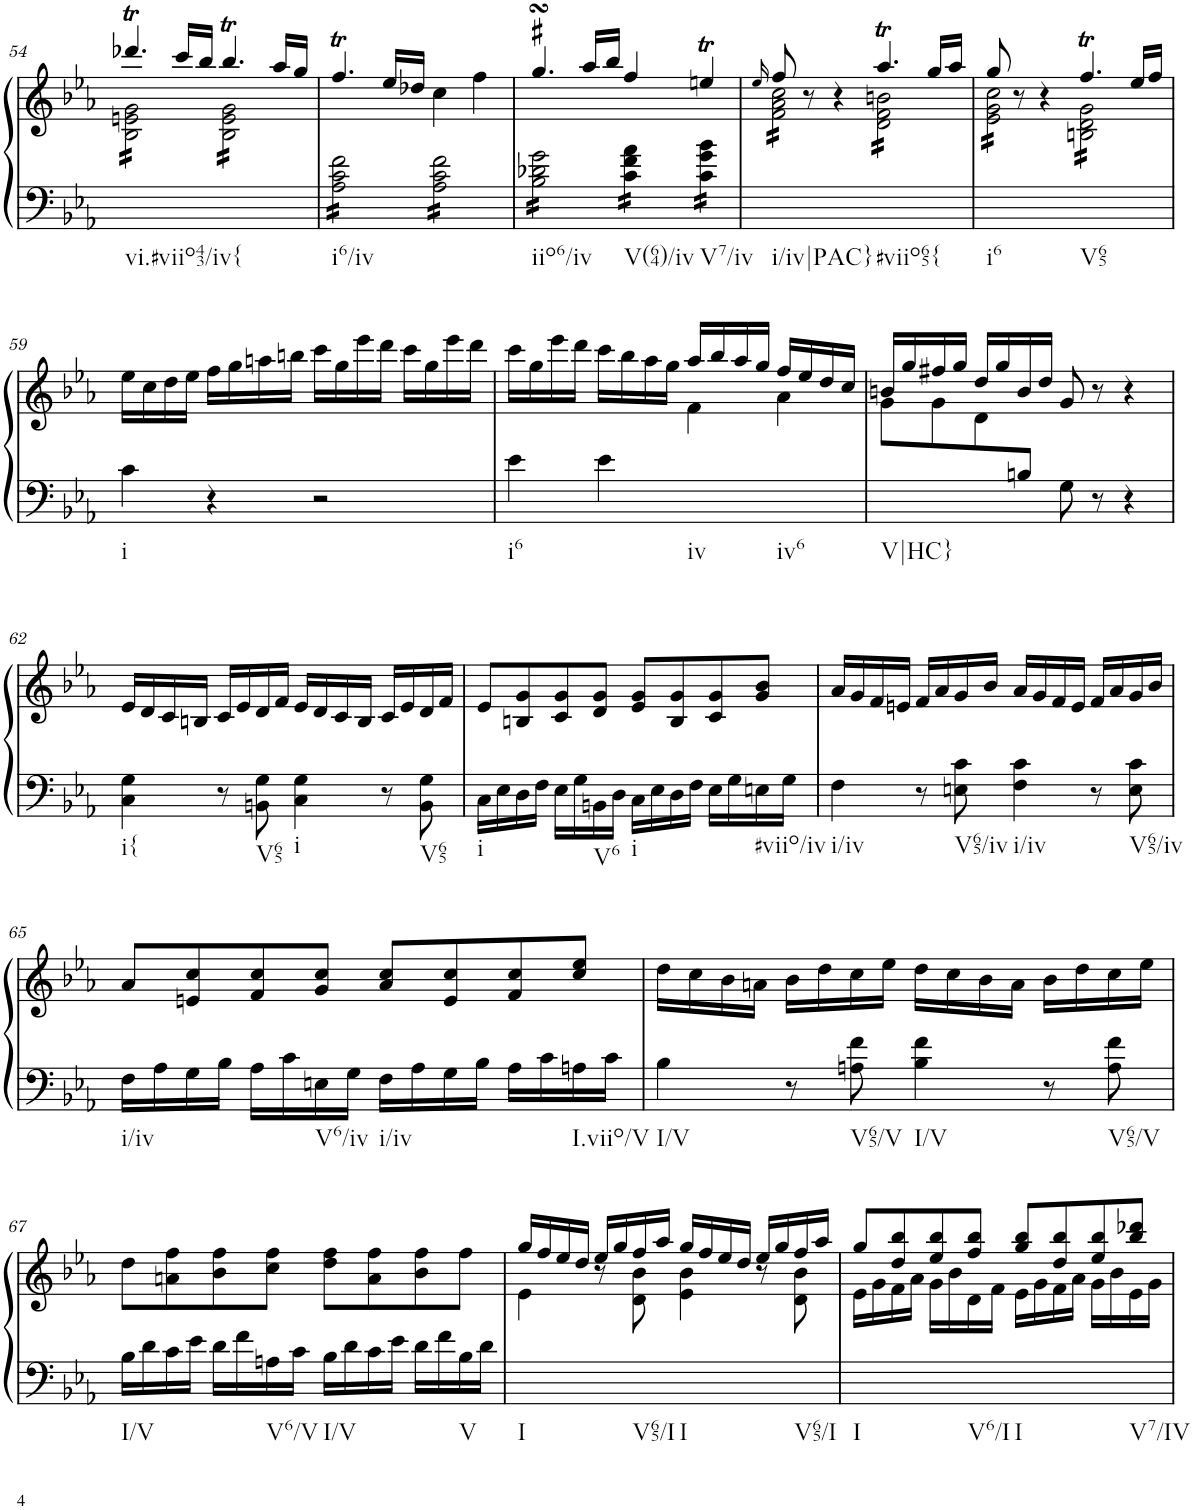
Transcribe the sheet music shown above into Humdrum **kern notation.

**kern	**kern
*part1	*part1
*staff2	*staff1
*I"Piano	*
*I'Pno.	*
!!LO:PB:g=z
*clefF4	*clefG2
*k[b-e-a-]	*k[b-e-a-]
*M4/4	*M4/4
*met(c)	*met(c)
=54	=54
*	*^
!LO:TX:b:t=vi.#viio43/iv{	!	!
*	*tremolo	*
1ryy	4.ddd-XT/	16B-\ 16en\ 16g\LL
.	.	16B-\ 16en\ 16g\
.	.	16B-\ 16en\ 16g\
.	.	16B-\ 16en\ 16g\
.	.	16B-\ 16en\ 16g\
.	.	16B-\ 16en\ 16g\
.	16ccc/LL	16B-\ 16en\ 16g\
.	16bb-/JJ	16B-\ 16en\ 16g\JJ
.	4.bb-T/	16B-\ 16e\ 16g\LL
.	.	16B-\ 16e\ 16g\
.	.	16B-\ 16e\ 16g\
.	.	16B-\ 16e\ 16g\
.	.	16B-\ 16e\ 16g\
.	.	16B-\ 16e\ 16g\
.	16aa-/LL	16B-\ 16e\ 16g\
.	16gg/JJ	16B-\ 16e\ 16g\JJ
*	*Xtremolo	*
*	*v	*v
=55	=55
!LO:TX:b:t=i6/iv	!
*tremolo	*
16A-\ 16c\ 16f\LL	4.ffT/
16A-\ 16c\ 16f\	.
16A-\ 16c\ 16f\	.
16A-\ 16c\ 16f\	.
16A-\ 16c\ 16f\	.
16A-\ 16c\ 16f\	.
16A-\ 16c\ 16f\	16ee-/LL
16A-\ 16c\ 16f\JJ	16dd-X/JJ
16A-\ 16c\ 16f\LL	4cc\
16A-\ 16c\ 16f\	.
16A-\ 16c\ 16f\	.
16A-\ 16c\ 16f\	.
16A-\ 16c\ 16f\	4ff\
16A-\ 16c\ 16f\	.
16A-\ 16c\ 16f\	.
16A-\ 16c\ 16f\JJ	.
=56	=56
!LO:TX:b:t=iio6/iv	!
16B-\ 16d-X\ 16g\LL	4.ggsSsS/
16B-\ 16d-X\ 16g\	.
16B-\ 16d-X\ 16g\	.
16B-\ 16d-X\ 16g\	.
16B-\ 16d-X\ 16g\	.
16B-\ 16d-X\ 16g\	.
16B-\ 16d-X\ 16g\	16aa-/LL
16B-\ 16d-X\ 16g\JJ	16bb-/JJ
!LO:TX:b:t=V(64)/iv	!
16c\ 16f\ 16a-\LL	4ff/
16c\ 16f\ 16a-\	.
16c\ 16f\ 16a-\	.
16c\ 16f\ 16a-\JJ	.
!LO:TX:b:t=V7/iv	!
16c\ 16g\ 16b-\LL	4eent/
16c\ 16g\ 16b-\	.
16c\ 16g\ 16b-\	.
16c\ 16g\ 16b-\JJ	.
*Xtremolo	*
=57	=57
.	16qee-/
*	*^
!LO:TX:b:t=i/iv|PAC}	!	!
*	*tremolo	*
2ryy	8ff/	16f\ 16a-\ 16cc\LL
.	.	16f\ 16a-\ 16cc\
.	8r	16f\ 16a-\ 16cc\
.	.	16f\ 16a-\ 16cc\
.	4r	16f\ 16a-\ 16cc\
.	.	16f\ 16a-\ 16cc\
.	.	16f\ 16a-\ 16cc\
.	.	16f\ 16a-\ 16cc\JJ
!LO:TX:b:t=#viio65{	!	!
2ryy	4.aa-T/	16d\ 16f\ 16bn\LL
.	.	16d\ 16f\ 16bn\
.	.	16d\ 16f\ 16bn\
.	.	16d\ 16f\ 16bn\
.	.	16d\ 16f\ 16bn\
.	.	16d\ 16f\ 16bn\
.	16gg/LL	16d\ 16f\ 16bn\
.	16aa-/JJ	16d\ 16f\ 16bn\JJ
=58	=58	=58
!LO:TX:b:t=i6	!	!
2ryy	8gg/	16e-\ 16g\ 16cc\LL
.	.	16e-\ 16g\ 16cc\
.	8r	16e-\ 16g\ 16cc\
.	.	16e-\ 16g\ 16cc\
.	4r	16e-\ 16g\ 16cc\
.	.	16e-\ 16g\ 16cc\
.	.	16e-\ 16g\ 16cc\
.	.	16e-\ 16g\ 16cc\JJ
!LO:TX:b:t=V65	!	!
2ryy	4.ffT/	16Bn\ 16d\ 16g\LL
.	.	16Bn\ 16d\ 16g\
.	.	16Bn\ 16d\ 16g\
.	.	16Bn\ 16d\ 16g\
.	.	16Bn\ 16d\ 16g\
.	.	16Bn\ 16d\ 16g\
.	16ee-/LL	16Bn\ 16d\ 16g\
.	16ff/JJ	16Bn\ 16d\ 16g\JJ
*	*Xtremolo	*
*	*v	*v
!!LO:LB:g=z
=59	=59
!LO:TX:b:t=i	!
4c\	16ee-\LL
.	16cc\
.	16dd\
.	16ee-\JJ
4r	16ff\LL
.	16gg\
.	16aan\
.	16bbn\JJ
2r	16ccc\LL
.	16gg\
.	16eee-\
.	16ddd\JJ
.	16ccc\LL
.	16gg\
.	16eee-\
.	16ddd\JJ
=60	=60
*	*^
!LO:TX:b:t=i6	!	!
4e-\	16ccc\LL	2ryy
.	16gg\	.
.	16eee-\	.
.	16ddd\JJ	.
4e-\	16ccc\LL	.
.	16bb-\	.
.	16aa-\	.
.	16gg\JJ	.
!LO:TX:b:t=iv	!	!
4ryy	16aa-/LL	4f\
.	16bb-/	.
.	16aa-/	.
.	16gg/JJ	.
!LO:TX:b:t=iv6	!	!
4ryy	16ff/LL	4a-\
.	16ee-/	.
.	16dd/	.
.	16cc/JJ	.
=61	=61	=61
!LO:TX:b:t=V|HC}	!	!
4.ryy	16bn/LL	8g\L
.	16gg/	.
.	16ff#X/	8g\
.	16gg/JJ	.
.	16dd/LL	8d\
.	16gg/	.
8Bn/J	16b/	2ryy
.	16dd/JJ	.
8G\	8g/	.
8r	8r	.
4r	4r	.
.	.	8ryy
!!LO:LB:g=z
=62	=62	=62
!LO:TX:b:t=i{	!	!
*	*v	*v
4C\ 4G\	16e-/LL
.	16d/
.	16c/
.	16Bn/JJ
8r	16c/LL
.	16e-/
!LO:TX:b:t=V65	!
8BBn\ 8G\	16d/
.	16f/JJ
!LO:TX:b:t=i	!
4C\ 4G\	16e-/LL
.	16d/
.	16c/
.	16B/JJ
8r	16c/LL
.	16e-/
!LO:TX:b:t=V65	!
8BB\ 8G\	16d/
.	16f/JJ
=63	=63
!LO:TX:b:t=i	!
16C\LL	8e-/L
16E-\	.
16D\	8Bn/ 8g/
16F\JJ	.
16E-\LL	8c/ 8g/
16G\	.
!LO:TX:b:t=V6	!
16BBn\	8d/ 8g/J
16D\JJ	.
!LO:TX:b:t=i	!
16C\LL	8e-/ 8g/L
16E-\	.
16D\	8B/ 8g/
16F\JJ	.
16E-\LL	8c/ 8g/
16G\	.
!LO:TX:b:t=#viio/iv	!
16En\	8g/ 8b-/J
16G\JJ	.
=64	=64
!LO:TX:b:t=i/iv	!
4F\	16a-/LL
.	16g/
.	16f/
.	16en/JJ
8r	16f/LL
.	16a-/
!LO:TX:b:t=V65/iv	!
8En\ 8c\	16g/
.	16b-/JJ
!LO:TX:b:t=i/iv	!
4F\ 4c\	16a-/LL
.	16g/
.	16f/
.	16e/JJ
8r	16f/LL
.	16a-/
!LO:TX:b:t=V65/iv	!
8E\ 8c\	16g/
.	16b-/JJ
!!LO:LB:g=z
=65	=65
!LO:TX:b:t=i/iv	!
16F\LL	8a-/L
16A-\	.
16G\	8en/ 8cc/
16B-\JJ	.
16A-\LL	8f/ 8cc/
16c\	.
!LO:TX:b:t=V6/iv	!
16En\	8g/ 8cc/J
16G\JJ	.
!LO:TX:b:t=i/iv	!
16F\LL	8a-/ 8cc/L
16A-\	.
16G\	8e/ 8cc/
16B-\JJ	.
16A-\LL	8f/ 8cc/
16c\	.
!LO:TX:b:t=I.viio/V	!
16An\	8cc/ 8ee-/J
16c\JJ	.
=66	=66
!LO:TX:b:t=I/V	!
4B-\	16dd\LL
.	16cc\
.	16b-\
.	16an\JJ
8r	16b-\LL
.	16dd\
!LO:TX:b:t=V65/V	!
8An\ 8f\	16cc\
.	16ee-\JJ
!LO:TX:b:t=I/V	!
4B-\ 4f\	16dd\LL
.	16cc\
.	16b-\
.	16a\JJ
8r	16b-\LL
.	16dd\
!LO:TX:b:t=V65/V	!
8A\ 8f\	16cc\
.	16ee-\JJ
!!LO:LB:g=z
=67	=67
!LO:TX:b:t=I/V	!
16B-\LL	8dd\L
16d\	.
16c\	8an\ 8ff\
16e-\JJ	.
16d\LL	8b-\ 8ff\
16f\	.
!LO:TX:b:t=V6/V	!
16An\	8cc\ 8ff\J
16c\JJ	.
!LO:TX:b:t=I/V	!
16B-\LL	8dd\ 8ff\L
16d\	.
16c\	8a\ 8ff\
16e-\JJ	.
16d\LL	8b-\ 8ff\
16f\	.
!LO:TX:b:t=V	!
16B-\	8ff\J
16d\JJ	.
=68	=68
*	*^
!LO:TX:b:t=I	!	!
4ryy	16gg/LL	4e-\
.	16ff/	.
.	16ee-/	.
.	16dd/JJ	.
8r	16ee-/LL	8ryy
.	16gg/	.
!LO:TX:b:t=V65/I	!	!
8ryy	16ff/	8d\ 8b-\
.	16aa-/JJ	.
!LO:TX:b:t=I	!	!
4ryy	16gg/LL	4e-\ 4b-\
.	16ff/	.
.	16ee-/	.
.	16dd/JJ	.
8r	16ee-/LL	8ryy
.	16gg/	.
!LO:TX:b:t=V65/I	!	!
8ryy	16ff/	8d\ 8b-\
.	16aa-/JJ	.
=69	=69	=69
!LO:TX:b:t=I	!	!
4.ryy	8gg/L	16e-\LL
.	.	16g\
.	8dd/ 8bb-/	16f\
.	.	16a-\JJ
.	8ee-/ 8bb-/	16g\LL
.	.	16b-\
!LO:TX:b:t=V6/I	!	!
8ryy	8ff/ 8bb-/J	16d\
.	.	16f\JJ
!LO:TX:b:t=I	!	!
4.ryy	8gg/ 8bb-/L	16e-\LL
.	.	16g\
.	8dd/ 8bb-/	16f\
.	.	16a-\JJ
.	8ee-/ 8bb-/	16g\LL
.	.	16b-\
!LO:TX:b:t=V7/IV	!	!
8ryy	8bb-/ 8ddd-X/J	16e-\
.	.	16g\JJ
*	*v	*v
=	=
*-	*-
